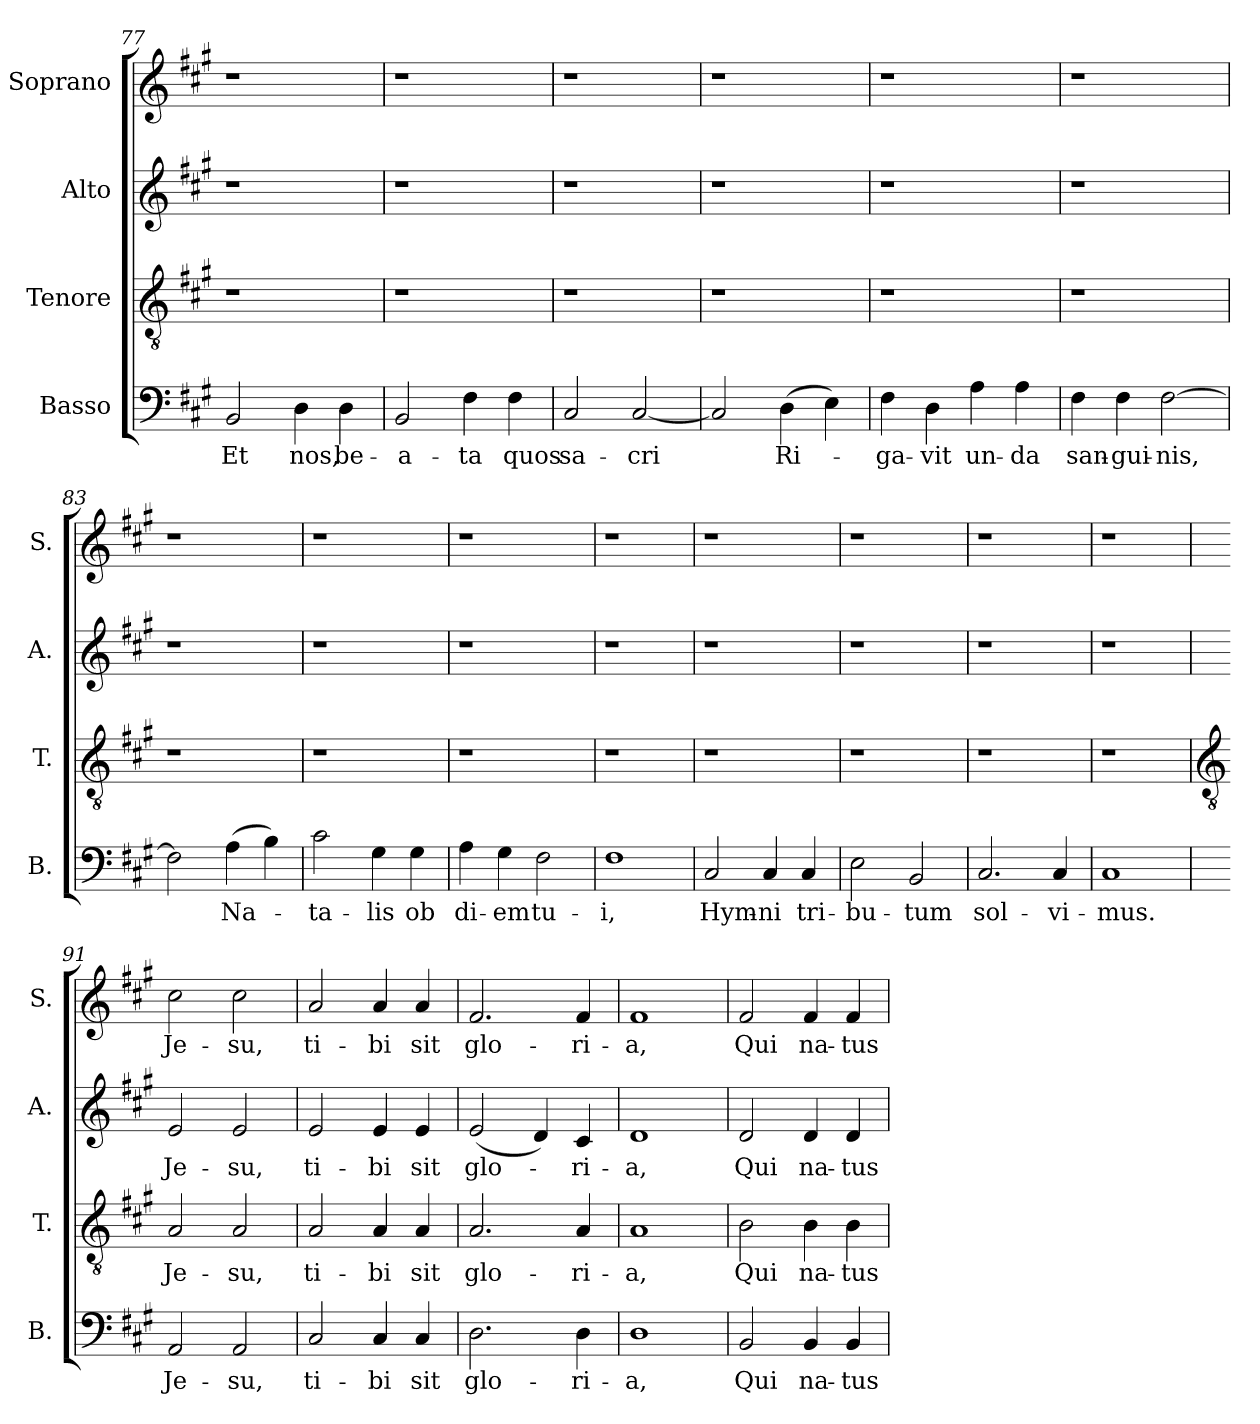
**kern	**text	**kern	**text	**kern	**text	**kern	**text
*part4	*part4	*part3	*part3	*part2	*part2	*part1	*part1
*staff4	*staff4	*staff3	*staff3	*staff2	*staff2	*staff1	*staff1
*I"Basso	*	*I"Tenore	*	*I"Alto	*	*I"Soprano	*
*I'B.	*	*I'T.	*	*I'A.	*	*I'S.	*
!!LO:LB:g=z
*clefF4	*	*clefGv2	*	*clefG2	*	*clefG2	*
*k[f#c#g#]	*	*k[f#c#g#]	*	*k[f#c#g#]	*	*k[f#c#g#]	*
*A:	*	*A:	*	*A:	*	*A:	*
=77	=77	=77	=77	=77	=77	=77	=77
!	!LO:LY:b:cj	!	!	!	!	!	!
2BB/	Et	1r	.	1r	.	1r	.
!	!LO:LY:b:cj	!	!	!	!	!	!
4D\	nos,	.	.	.	.	.	.
!	!LO:LY:b:cj	!	!	!	!	!	!
4D\	be-	.	.	.	.	.	.
=78	=78	=78	=78	=78	=78	=78	=78
!	!LO:LY:b:cj	!	!	!	!	!	!
2BB/	-a-	1r	.	1r	.	1r	.
!	!LO:LY:b:cj	!	!	!	!	!	!
4F#\	-ta	.	.	.	.	.	.
!	!LO:LY:b:cj	!	!	!	!	!	!
4F#\	quos	.	.	.	.	.	.
=79	=79	=79	=79	=79	=79	=79	=79
!	!LO:LY:b:cj	!	!	!	!	!	!
2C#/	sa-	1r	.	1r	.	1r	.
!	!LO:LY:b:cj	!	!	!	!	!	!
[<2C#/	-cri	.	.	.	.	.	.
=80	=80	=80	=80	=80	=80	=80	=80
2C#/]	.	1r	.	1r	.	1r	.
!	!LO:LY:b:cj	!	!	!	!	!	!
(>4D\	Ri-	.	.	.	.	.	.
4E\)	.	.	.	.	.	.	.
!!LO:LB:g=z
=81	=81	=81	=81	=81	=81	=81	=81
!	!LO:LY:b:cj	!	!	!	!	!	!
4F#\	-ga-	1r	.	1r	.	1r	.
!	!LO:LY:b:cj	!	!	!	!	!	!
4D\	-vit	.	.	.	.	.	.
!	!LO:LY:b:cj	!	!	!	!	!	!
4A\	un-	.	.	.	.	.	.
!	!LO:LY:b:cj	!	!	!	!	!	!
4A\	-da	.	.	.	.	.	.
=82	=82	=82	=82	=82	=82	=82	=82
!	!LO:LY:b:cj	!	!	!	!	!	!
4F#\	san-	1r	.	1r	.	1r	.
!	!LO:LY:b:cj	!	!	!	!	!	!
4F#\	-gui-	.	.	.	.	.	.
!	!LO:LY:b	!	!	!	!	!	!
[>2F#\	-nis,	.	.	.	.	.	.
=83	=83	=83	=83	=83	=83	=83	=83
2F#\]	.	1r	.	1r	.	1r	.
!	!LO:LY:b:cj	!	!	!	!	!	!
(>4A\	Na-	.	.	.	.	.	.
4B\)	.	.	.	.	.	.	.
=84	=84	=84	=84	=84	=84	=84	=84
!	!LO:LY:b:cj	!	!	!	!	!	!
2c#\	-ta-	1r	.	1r	.	1r	.
!	!LO:LY:b:cj	!	!	!	!	!	!
4G#\	-lis	.	.	.	.	.	.
!	!LO:LY:b:cj	!	!	!	!	!	!
4G#\	ob	.	.	.	.	.	.
=85	=85	=85	=85	=85	=85	=85	=85
!	!LO:LY:b:cj	!	!	!	!	!	!
4A\	di-	1r	.	1r	.	1r	.
!	!LO:LY:b:cj	!	!	!	!	!	!
4G#\	-em	.	.	.	.	.	.
!	!LO:LY:b:cj	!	!	!	!	!	!
2F#\	tu-	.	.	.	.	.	.
!!LO:LB:g=z
=86	=86	=86	=86	=86	=86	=86	=86
!	!LO:LY:b:cj	!	!	!	!	!	!
1F#	-i,	1r	.	1r	.	1r	.
=87	=87	=87	=87	=87	=87	=87	=87
!	!LO:LY:b:cj	!	!	!	!	!	!
2C#/	Hym-	1r	.	1r	.	1r	.
!	!LO:LY:b:cj	!	!	!	!	!	!
4C#/	-ni	.	.	.	.	.	.
!	!LO:LY:b:cj	!	!	!	!	!	!
4C#/	tri-	.	.	.	.	.	.
=88	=88	=88	=88	=88	=88	=88	=88
!	!LO:LY:b:cj	!	!	!	!	!	!
2E\	-bu-	1r	.	1r	.	1r	.
!	!LO:LY:b:cj	!	!	!	!	!	!
2BB/	-tum	.	.	.	.	.	.
=89	=89	=89	=89	=89	=89	=89	=89
!	!LO:LY:b:cj	!	!	!	!	!	!
2.C#/	sol-	1r	.	1r	.	1r	.
!	!LO:LY:b:cj	!	!	!	!	!	!
4C#/	-vi-	.	.	.	.	.	.
=90	=90	=90	=90	=90	=90	=90	=90
!	!LO:LY:b:cj	!	!	!	!	!	!
1C#	-mus.	1r	.	1r	.	1r	.
!!LO:PB:g=z
=91	=91	=91	=91	=91	=91	=91	=91
*	*	*clefGv2	*	*	*	*	*
!	!LO:LY:b:cj	!	!LO:LY:b:cj	!	!LO:LY:b:cj	!	!LO:LY:b:cj
2AA/	Je-	2A/	Je-	2e/	Je-	2cc#\	Je-
!	!LO:LY:b:cj	!	!LO:LY:b:cj	!	!LO:LY:b:cj	!	!LO:LY:b:cj
2AA/	-su,	2A/	-su,	2e/	-su,	2cc#\	-su,
=92	=92	=92	=92	=92	=92	=92	=92
!	!LO:LY:b:cj	!	!LO:LY:b:cj	!	!LO:LY:b:cj	!	!LO:LY:b:cj
2C#/	ti-	2A/	ti-	2e/	ti-	2a/	ti-
!	!LO:LY:b:cj	!	!LO:LY:b:cj	!	!LO:LY:b:cj	!	!LO:LY:b:cj
4C#/	-bi	4A/	-bi	4e/	-bi	4a/	-bi
!	!LO:LY:b:cj	!	!LO:LY:b:cj	!	!LO:LY:b:cj	!	!LO:LY:b:cj
4C#/	sit	4A/	sit	4e/	sit	4a/	sit
=93	=93	=93	=93	=93	=93	=93	=93
!	!LO:LY:b:cj	!	!LO:LY:b:cj	!	!LO:LY:b:cj	!	!LO:LY:b:cj
2.D\	glo-	2.A/	glo-	(<2e/	glo-	2.f#/	glo-
.	.	.	.	4d/)	.	.	.
!	!LO:LY:b:cj	!	!LO:LY:b:cj	!	!LO:LY:b:cj	!	!LO:LY:b:cj
4D\	-ri-	4A/	-ri-	4c#/	-ri-	4f#/	-ri-
=94	=94	=94	=94	=94	=94	=94	=94
!	!LO:LY:b:cj	!	!LO:LY:b:cj	!	!LO:LY:b:cj	!	!LO:LY:b:cj
1D	-a,	1A	-a,	1d	-a,	1f#	-a,
=95	=95	=95	=95	=95	=95	=95	=95
!	!LO:LY:b:cj	!	!LO:LY:b:cj	!	!LO:LY:b:cj	!	!LO:LY:b:cj
2BB/	Qui	2B\	Qui	2d/	Qui	2f#/	Qui
!	!LO:LY:b:cj	!	!LO:LY:b:cj	!	!LO:LY:b:cj	!	!LO:LY:b:cj
4BB/	na-	4B\	na-	4d/	na-	4f#/	na-
!	!LO:LY:b:cj	!	!LO:LY:b:cj	!	!LO:LY:b:cj	!	!LO:LY:b:cj
4BB/	-tus	4B\	-tus	4d/	-tus	4f#/	-tus
=	=	=	=	=	=	=	=
*-	*-	*-	*-	*-	*-	*-	*-
